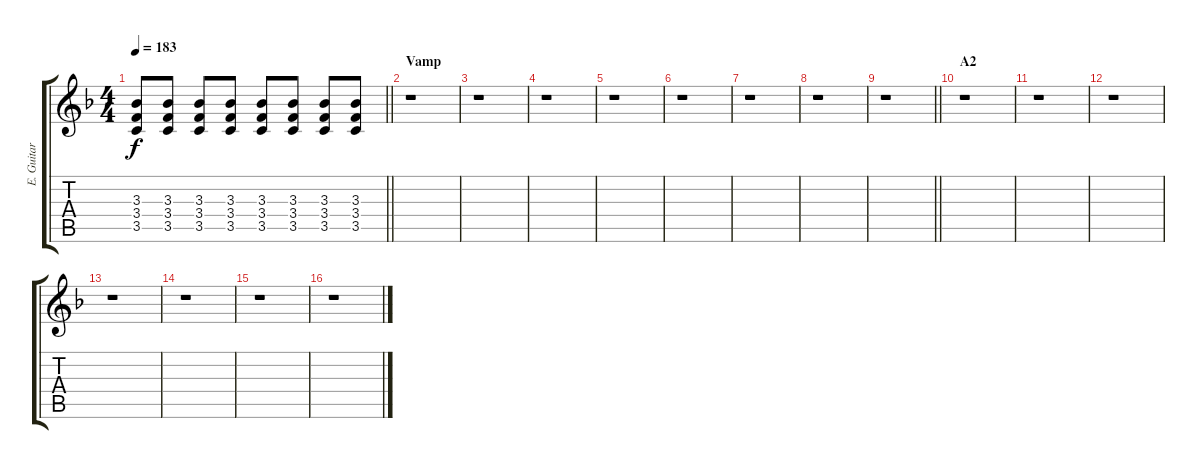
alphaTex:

\track ("E. Guitar III" "E. Guitar ") {instrument overdrivenguitar}
\staff {score tabs}
\tuning (E4 B3 G3 D3 A2 E2) {hide}
\ts (4 4)
\tempo 183
\clef g2
\barLineRight lightlight
\ks f
(3.3{t} 3.4{t} 3.5{t}).8{dy f} (3.3 3.4 3.5).8 (3.3 3.4 3.5).8 (3.3 3.4 3.5).8 (3.3 3.4 3.5).8 (3.3 3.4 3.5).8 (3.3 3.4 3.5).8 (3.3 3.4 3.5).8 |
\section ("" "Vamp")
r.1 |
r.1 |
r.1 |
r.1 |
r.1 |
r.1 |
r.1 |
\barLineRight lightlight
r.1 |
\section ("" "A2")
r.1 |
r.1 |
r.1 |
r.1 |
r.1 |
r.1 |
r.1
